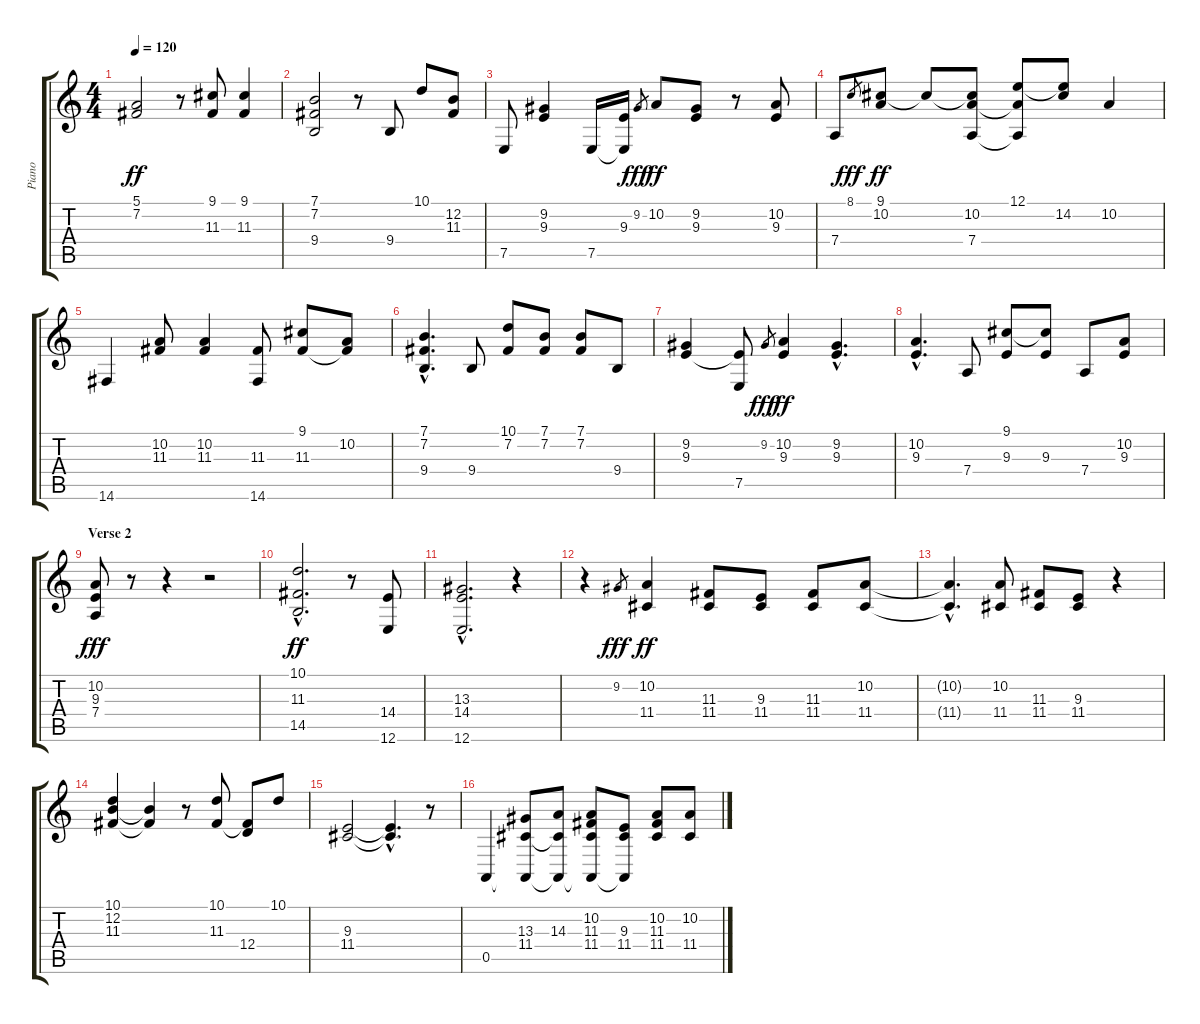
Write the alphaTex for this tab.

\track ("Piano" "Piano") {instrument brightacousticpiano}
\staff {score tabs}
\tuning (E4 B3 G3 D3 A2 E2) {hide}
\ts (4 4)
\tempo 120
\clef g2
\ks c
(5.1{t} 7.2{t}).2{dy ff} r.8 (9.1 11.3).8 (9.1 11.3).4 |
(7.1 7.2 9.4).2 r.8 9.4.8 10.1.8 (12.2 11.3).8 |
7.5.8 (9.2 9.3).4 7.5.16 (9.3 7.5{t}).16 9.2.8{gr dy fff} 10.2.8{dy ff} (9.2 9.3).8 r.8 (10.2 9.3).8 |
7.4.8 8.1.8{gr dy fff} (9.1 10.2).8{dy ff} 9.1{t}.8 (9.1{t} 10.2 7.4).8 (12.1 10.2{t} 7.4{t}).8 (12.1{t} 14.2).8 10.2.4 |
14.6.4 (10.2 11.3).8 (10.2 11.3).4 (11.3 14.6).8 (9.1 11.3).8 (10.2 11.3{t}).8 |
(7.1{hac} 7.2{hac} 9.4{hac}).4{d} 9.4.8 (10.1 7.2).8 (7.1 7.2).8 (7.1 7.2).8 9.4.8 |
(9.2 9.3).4 (9.3{t} 7.5).8 9.2.8{gr dy fff} (10.2 9.3).4{dy ff} (9.2{hac} 9.3{hac}).4{d} |
(10.2{hac} 9.3{hac}).4{d} 7.4.8 (9.1 9.3).8 (9.1{t} 9.3).8 7.4.8 (10.2 9.3).8 |
\section ("" "Verse 2")
(10.2 9.3 7.4).8{dy fff} r.8 r.4 r.2 |
(10.1{hac} 11.3{hac} 14.5{hac}).2{d dy ff} r.8 (14.4 12.6).8 |
(13.3{hac} 14.4{hac} 12.6{hac}).2{d} r.4 |
r.4 9.2.8{gr dy fff} (10.2 11.4).4{dy ff} (11.3 11.4).8 (9.3 11.4).8 (11.3 11.4).8 (10.2 11.4).8 |
(10.2{hac t} 11.4{hac t}).4{d} (10.2 11.4).8 (11.3 11.4).8 (9.3 11.4).8 r.4 |
(10.1 12.2 11.3).4 (12.2{t} 11.3{t}).4 r.8 (10.1 11.3).8 (11.3{t} 12.4).8 10.1.8 |
(9.3 11.4).2 (9.3{hac t} 11.4{hac t}).4{d} r.8 |
0.5.4 (13.3 11.4 0.5{t}).8 (14.3 11.4{t} 0.5{t}).8 (10.2 11.3 11.4 0.5{t}).8 (9.3 11.4 0.5{t}).8 (10.2 11.3 11.4).8 (10.2 11.4).8
